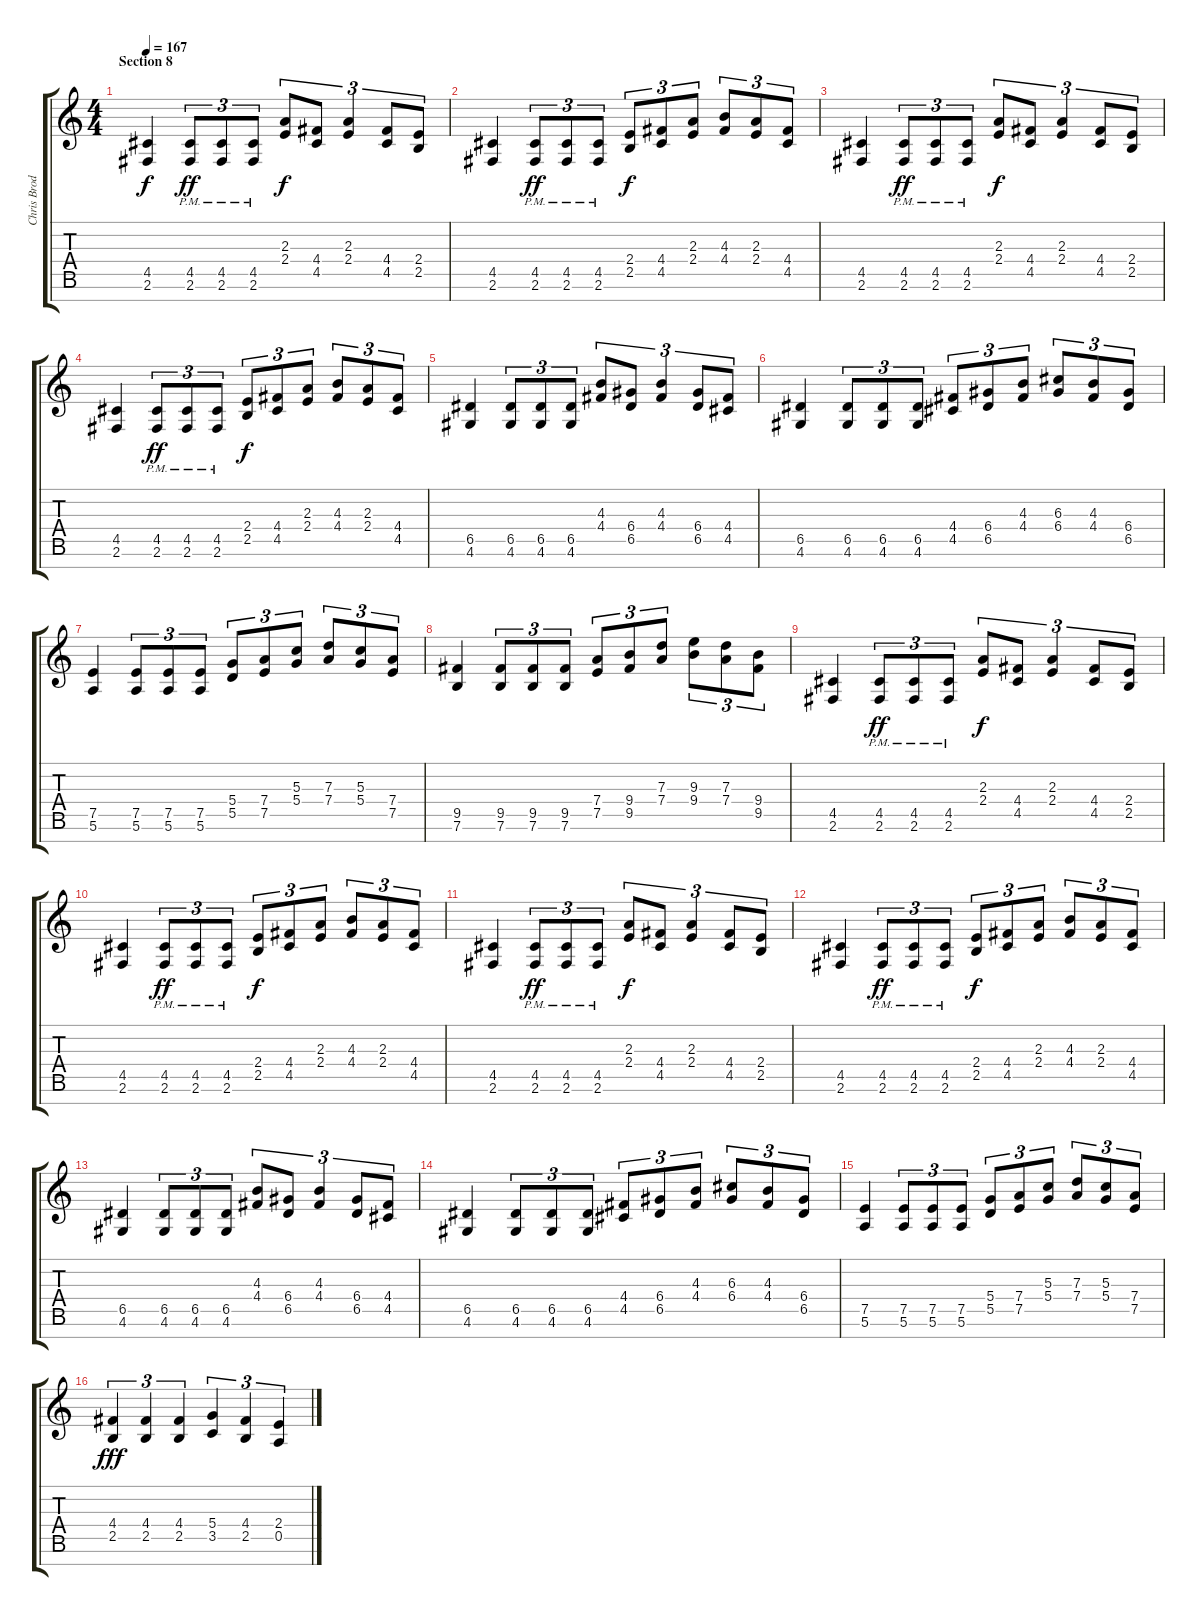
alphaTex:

\track ("Chris Broderick" "Chris Brod") {instrument distortionguitar}
\staff {score tabs}
\tuning (E4 B3 G3 D3 A2 E2 B1) {hide}
\ts (4 4)
\section ("" "Section 8")
\tempo 167
\clef g2
\ks c
(4.5 2.6).4{dy f} (4.5{pm} 2.6{pm}).8{tu (3 2) dy ff} (4.5{pm} 2.6{pm}).8{tu (3 2)} (4.5{pm} 2.6{pm}).8{tu (3 2)} (2.3 2.4).8{tu (3 2) dy f} (4.4 4.5).8{tu (3 2)} (2.3 2.4).4{tu (3 2)} (4.4 4.5).8{tu (3 2)} (2.4 2.5).8{tu (3 2)} |
(4.5 2.6).4 (4.5{pm} 2.6{pm}).8{tu (3 2) dy ff} (4.5{pm} 2.6{pm}).8{tu (3 2)} (4.5{pm} 2.6{pm}).8{tu (3 2)} (2.4 2.5).8{tu (3 2) dy f} (4.4 4.5).8{tu (3 2)} (2.3 2.4).8{tu (3 2)} (4.3 4.4).8{tu (3 2)} (2.3 2.4).8{tu (3 2)} (4.4 4.5).8{tu (3 2)} |
(4.5 2.6).4 (4.5{pm} 2.6{pm}).8{tu (3 2) dy ff} (4.5{pm} 2.6{pm}).8{tu (3 2)} (4.5{pm} 2.6{pm}).8{tu (3 2)} (2.3 2.4).8{tu (3 2) dy f} (4.4 4.5).8{tu (3 2)} (2.3 2.4).4{tu (3 2)} (4.4 4.5).8{tu (3 2)} (2.4 2.5).8{tu (3 2)} |
(4.5 2.6).4 (4.5{pm} 2.6{pm}).8{tu (3 2) dy ff} (4.5{pm} 2.6{pm}).8{tu (3 2)} (4.5{pm} 2.6{pm}).8{tu (3 2)} (2.4 2.5).8{tu (3 2) dy f} (4.4 4.5).8{tu (3 2)} (2.3 2.4).8{tu (3 2)} (4.3 4.4).8{tu (3 2)} (2.3 2.4).8{tu (3 2)} (4.4 4.5).8{tu (3 2)} |
(6.5 4.6).4 (6.5 4.6).8{tu (3 2)} (6.5 4.6).8{tu (3 2)} (6.5 4.6).8{tu (3 2)} (4.3 4.4).8{tu (3 2)} (6.4 6.5).8{tu (3 2)} (4.3 4.4).4{tu (3 2)} (6.4 6.5).8{tu (3 2)} (4.4 4.5).8{tu (3 2)} |
(6.5 4.6).4 (6.5 4.6).8{tu (3 2)} (6.5 4.6).8{tu (3 2)} (6.5 4.6).8{tu (3 2)} (4.4 4.5).8{tu (3 2)} (6.4 6.5).8{tu (3 2)} (4.3 4.4).8{tu (3 2)} (6.3 6.4).8{tu (3 2)} (4.3 4.4).8{tu (3 2)} (6.4 6.5).8{tu (3 2)} |
(7.5 5.6).4 (7.5 5.6).8{tu (3 2)} (7.5 5.6).8{tu (3 2)} (7.5 5.6).8{tu (3 2)} (5.4 5.5).8{tu (3 2)} (7.4 7.5).8{tu (3 2)} (5.3 5.4).8{tu (3 2)} (7.3 7.4).8{tu (3 2)} (5.3 5.4).8{tu (3 2)} (7.4 7.5).8{tu (3 2)} |
(9.5 7.6).4 (9.5 7.6).8{tu (3 2)} (9.5 7.6).8{tu (3 2)} (9.5 7.6).8{tu (3 2)} (7.4 7.5).8{tu (3 2)} (9.4 9.5).8{tu (3 2)} (7.3 7.4).8{tu (3 2)} (9.3 9.4).8{tu (3 2)} (7.3 7.4).8{tu (3 2)} (9.4 9.5).8{tu (3 2)} |
(4.5 2.6).4 (4.5{pm} 2.6{pm}).8{tu (3 2) dy ff} (4.5{pm} 2.6{pm}).8{tu (3 2)} (4.5{pm} 2.6{pm}).8{tu (3 2)} (2.3 2.4).8{tu (3 2) dy f} (4.4 4.5).8{tu (3 2)} (2.3 2.4).4{tu (3 2)} (4.4 4.5).8{tu (3 2)} (2.4 2.5).8{tu (3 2)} |
(4.5 2.6).4 (4.5{pm} 2.6{pm}).8{tu (3 2) dy ff} (4.5{pm} 2.6{pm}).8{tu (3 2)} (4.5{pm} 2.6{pm}).8{tu (3 2)} (2.4 2.5).8{tu (3 2) dy f} (4.4 4.5).8{tu (3 2)} (2.3 2.4).8{tu (3 2)} (4.3 4.4).8{tu (3 2)} (2.3 2.4).8{tu (3 2)} (4.4 4.5).8{tu (3 2)} |
(4.5 2.6).4 (4.5{pm} 2.6{pm}).8{tu (3 2) dy ff} (4.5{pm} 2.6{pm}).8{tu (3 2)} (4.5{pm} 2.6{pm}).8{tu (3 2)} (2.3 2.4).8{tu (3 2) dy f} (4.4 4.5).8{tu (3 2)} (2.3 2.4).4{tu (3 2)} (4.4 4.5).8{tu (3 2)} (2.4 2.5).8{tu (3 2)} |
(4.5 2.6).4 (4.5{pm} 2.6{pm}).8{tu (3 2) dy ff} (4.5{pm} 2.6{pm}).8{tu (3 2)} (4.5{pm} 2.6{pm}).8{tu (3 2)} (2.4 2.5).8{tu (3 2) dy f} (4.4 4.5).8{tu (3 2)} (2.3 2.4).8{tu (3 2)} (4.3 4.4).8{tu (3 2)} (2.3 2.4).8{tu (3 2)} (4.4 4.5).8{tu (3 2)} |
(6.5 4.6).4 (6.5 4.6).8{tu (3 2)} (6.5 4.6).8{tu (3 2)} (6.5 4.6).8{tu (3 2)} (4.3 4.4).8{tu (3 2)} (6.4 6.5).8{tu (3 2)} (4.3 4.4).4{tu (3 2)} (6.4 6.5).8{tu (3 2)} (4.4 4.5).8{tu (3 2)} |
(6.5 4.6).4 (6.5 4.6).8{tu (3 2)} (6.5 4.6).8{tu (3 2)} (6.5 4.6).8{tu (3 2)} (4.4 4.5).8{tu (3 2)} (6.4 6.5).8{tu (3 2)} (4.3 4.4).8{tu (3 2)} (6.3 6.4).8{tu (3 2)} (4.3 4.4).8{tu (3 2)} (6.4 6.5).8{tu (3 2)} |
(7.5 5.6).4 (7.5 5.6).8{tu (3 2)} (7.5 5.6).8{tu (3 2)} (7.5 5.6).8{tu (3 2)} (5.4 5.5).8{tu (3 2)} (7.4 7.5).8{tu (3 2)} (5.3 5.4).8{tu (3 2)} (7.3 7.4).8{tu (3 2)} (5.3 5.4).8{tu (3 2)} (7.4 7.5).8{tu (3 2)} |
(4.4 2.5).4{tu (3 2) dy fff} (4.4 2.5).4{tu (3 2)} (4.4 2.5).4{tu (3 2)} (5.4 3.5).4{tu (3 2)} (4.4 2.5).4{tu (3 2)} (2.4 0.5).4{tu (3 2)}
